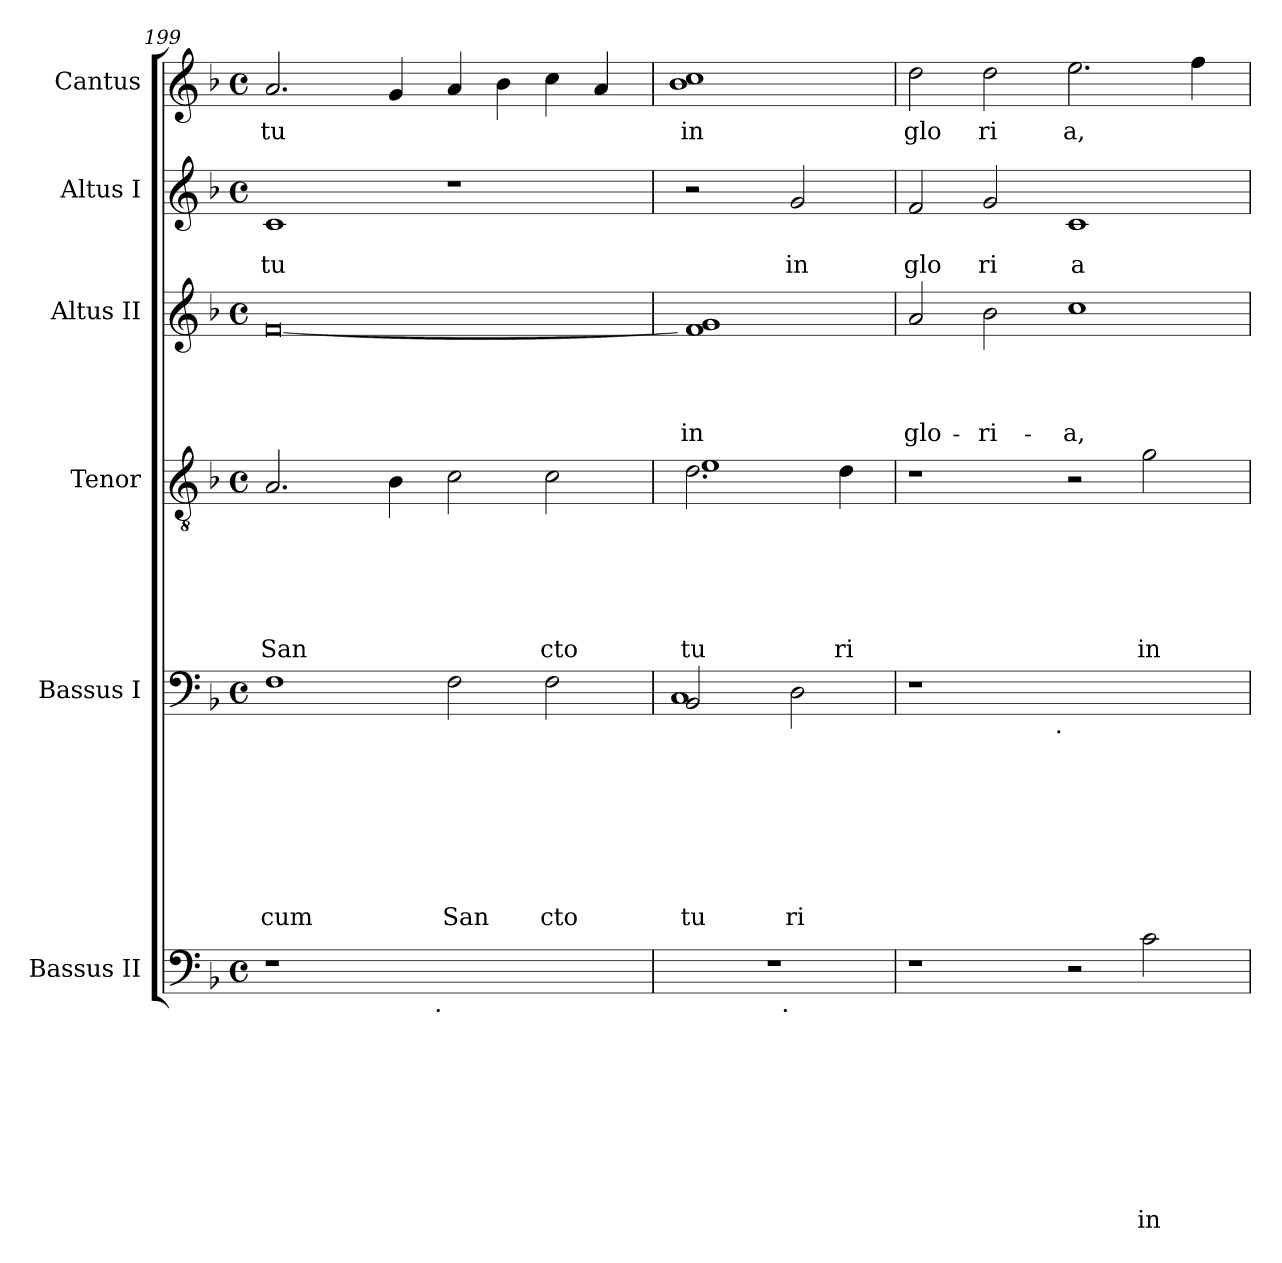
**kern	**text	**text	**text	**text	**text	**text	**text	**text	**text	**kern	**text	**text	**text	**text	**text	**text	**text	**text	**kern	**text	**text	**text	**text	**text	**text	**kern	**text	**text	**text	**text	**kern	**text	**text	**kern	**text
*part6	*part6	*part6	*part6	*part6	*part6	*part6	*part6	*part6	*part6	*part5	*part5	*part5	*part5	*part5	*part5	*part5	*part5	*part5	*part4	*part4	*part4	*part4	*part4	*part4	*part4	*part3	*part3	*part3	*part3	*part3	*part2	*part2	*part2	*part1	*part1
*staff6	*staff6	*staff6	*staff6	*staff6	*staff6	*staff6	*staff6	*staff6	*staff6	*staff5	*staff5	*staff5	*staff5	*staff5	*staff5	*staff5	*staff5	*staff5	*staff4	*staff4	*staff4	*staff4	*staff4	*staff4	*staff4	*staff3	*staff3	*staff3	*staff3	*staff3	*staff2	*staff2	*staff2	*staff1	*staff1
*I"Bassus II	*	*	*	*	*	*	*	*	*	*I"Bassus I	*	*	*	*	*	*	*	*	*I"Tenor	*	*	*	*	*	*	*I"Altus II	*	*	*	*	*I"Altus I	*	*	*I"Cantus	*
*I'B II	*	*	*	*	*	*	*	*	*	*I'B I	*	*	*	*	*	*	*	*	*I'T	*	*	*	*	*	*	*I'A II	*	*	*	*	*I'A I	*	*	*	*
*clefF4	*	*	*	*	*	*	*	*	*	*clefF4	*	*	*	*	*	*	*	*	*clefGv2	*	*	*	*	*	*	*clefG2	*	*	*	*	*clefG2	*	*	*clefG2	*
*k[b-]	*	*	*	*	*	*	*	*	*	*k[b-]	*	*	*	*	*	*	*	*	*k[b-]	*	*	*	*	*	*	*k[b-]	*	*	*	*	*k[b-]	*	*	*k[b-]	*
*F:	*	*	*	*	*	*	*	*	*	*F:	*	*	*	*	*	*	*	*	*F:	*	*	*	*	*	*	*F:	*	*	*	*	*F:	*	*	*F:	*
*M4/4	*	*	*	*	*	*	*	*	*	*M4/4	*	*	*	*	*	*	*	*	*M4/4	*	*	*	*	*	*	*M4/4	*	*	*	*	*M4/4	*	*	*M4/4	*
*met(c)	*	*	*	*	*	*	*	*	*	*met(c)	*	*	*	*	*	*	*	*	*met(c)	*	*	*	*	*	*	*met(c)	*	*	*	*	*met(c)	*	*	*met(c)	*
=199	=199	=199	=199	=199	=199	=199	=199	=199	=199	=199	=199	=199	=199	=199	=199	=199	=199	=199	=199	=199	=199	=199	=199	=199	=199	=199	=199	=199	=199	=199	=199	=199	=199	=199	=199
!	!	!	!	!	!	!	!	!	!	!	!	!	!	!	!	!	!	!LO:LY:b	!	!	!	!	!	!	!LO:LY:b	!	!	!	!	!	!	!	!LO:LY:b	!	!LO:LY:b
*^	*	*	*	*	*	*	*	*	*	*	*	*	*	*	*	*	*	*	*	*	*	*	*	*	*	*	*	*	*	*	*	*	*	*	*
1r	2ryy	.	.	.	.	.	.	.	.	.	1F	.	.	.	.	.	.	.	cum	2.A/	.	.	.	.	.	San	[<0f	.	.	.	.	1c	.	tu	2.a/	tu
.	4...ryy	.	.	.	.	.	.	.	.	.	.	.	.	.	.	.	.	.	.	.	.	.	.	.	.	.	.	.	.	.	.	.	.	.	.	.
.	.	.	.	.	.	.	.	.	.	.	.	.	.	.	.	.	.	.	.	4B-\	.	.	.	.	.	.	.	.	.	.	.	.	.	.	4g/	.
!	!LO:TX:b:t=.	!	!	!	!	!	!	!	!	!	!	!	!	!	!	!	!	!	!	!	!	!	!	!	!	!	!	!	!	!	!	!	!	!	!	!
.	1ryy	.	.	.	.	.	.	.	.	.	.	.	.	.	.	.	.	.	.	.	.	.	.	.	.	.	.	.	.	.	.	.	.	.	.	.
!	!	!	!	!	!	!	!	!	!	!	!	!	!	!	!	!	!	!	!LO:LY:b	!	!	!	!	!	!	!	!	!	!	!	!	!	!	!	!	!
1ryy	.	.	.	.	.	.	.	.	.	.	2F\	.	.	.	.	.	.	.	San	2c\	.	.	.	.	.	.	.	.	.	.	.	1r	.	.	4a/	.
.	.	.	.	.	.	.	.	.	.	.	.	.	.	.	.	.	.	.	.	.	.	.	.	.	.	.	.	.	.	.	.	.	.	.	4b-\	.
!	!	!	!	!	!	!	!	!	!	!	!	!	!	!	!	!	!	!	!LO:LY:b	!	!	!	!	!	!	!LO:LY:b	!	!	!	!	!	!	!	!	!	!
.	.	.	.	.	.	.	.	.	.	.	2F\	.	.	.	.	.	.	.	cto	2c\	.	.	.	.	.	cto	.	.	.	.	.	.	.	.	4cc\	.
.	.	.	.	.	.	.	.	.	.	.	.	.	.	.	.	.	.	.	.	.	.	.	.	.	.	.	.	.	.	.	.	.	.	.	4a/	.
.	32ryy	.	.	.	.	.	.	.	.	.	.	.	.	.	.	.	.	.	.	.	.	.	.	.	.	.	.	.	.	.	.	.	.	.	.	.
=200	=200	=200	=200	=200	=200	=200	=200	=200	=200	=200	=200	=200	=200	=200	=200	=200	=200	=200	=200	=200	=200	=200	=200	=200	=200	=200	=200	=200	=200	=200	=200	=200	=200	=200	=200	=200
!	!	!	!	!	!	!	!	!	!	!	!	!	!	!	!	!	!	!	!LO:LY:b	!	!	!	!	!	!	!	!	!	!	!	!	!	!	!	!	!
*	*	*	*	*	*	*	*	*	*	*	*^	*	*	*	*	*	*	*	*	*	*	*	*	*	*	*	*	*	*	*	*	*	*	*	*	*
!	!	!	!	!	!	!	!	!	!	!	!	!	!	!	!	!	!	!	!	!LO:LY:b	!	!	!	!	!	!	!LO:LY:b	!	!	!	!	!	!	!	!	!	!
*	*	*	*	*	*	*	*	*	*	*	*	*	*	*	*	*	*	*	*	*	*^	*	*	*	*	*	*	*	*	*	*	*	*	*	*	*	*
!	!	!	!	!	!	!	!	!	!	!	!	!	!	!	!	!	!	!	!	!	!	!	!	!	!	!	!	!LO:LY:b	!	!	!	!	!LO:LY:b	!	!	!	!	!LO:LY:b
1r	4ryy	.	.	.	.	.	.	.	.	.	2BB-/	1C	.	.	.	.	.	.	.	tu	2.d\	1e	.	.	.	.	.	tu	1f] 1g	.	.	.	in	2r	.	.	1b- 1cc	in
.	8...ryy	.	.	.	.	.	.	.	.	.	.	.	.	.	.	.	.	.	.	.	.	.	.	.	.	.	.	.	.	.	.	.	.	.	.	.	.	.
!	!LO:TX:b:t=.	!	!	!	!	!	!	!	!	!	!	!	!	!	!	!	!	!	!	!	!	!	!	!	!	!	!	!	!	!	!	!	!	!	!	!	!	!
.	2ryy	.	.	.	.	.	.	.	.	.	.	.	.	.	.	.	.	.	.	.	.	.	.	.	.	.	.	.	.	.	.	.	.	.	.	.	.	.
!	!	!	!	!	!	!	!	!	!	!	!	!	!	!	!	!	!	!	!	!LO:LY:b	!	!	!	!	!	!	!	!	!	!	!	!	!	!	!	!LO:LY:b	!	!
.	.	.	.	.	.	.	.	.	.	.	2D\	.	.	.	.	.	.	.	.	ri	.	.	.	.	.	.	.	.	.	.	.	.	.	2g/	.	in	.	.
!	!	!	!	!	!	!	!	!	!	!	!	!	!	!	!	!	!	!	!	!	!	!	!	!	!	!	!	!LO:LY:b	!	!	!	!	!	!	!	!	!	!
.	.	.	.	.	.	.	.	.	.	.	.	.	.	.	.	.	.	.	.	.	4d\	.	.	.	.	.	.	ri	.	.	.	.	.	.	.	.	.	.
.	64ryy	.	.	.	.	.	.	.	.	.	.	.	.	.	.	.	.	.	.	.	.	.	.	.	.	.	.	.	.	.	.	.	.	.	.	.	.	.
=201	=201	=201	=201	=201	=201	=201	=201	=201	=201	=201	=201	=201	=201	=201	=201	=201	=201	=201	=201	=201	=201	=201	=201	=201	=201	=201	=201	=201	=201	=201	=201	=201	=201	=201	=201	=201	=201	=201
!	!	!	!	!	!	!	!	!	!	!	!	!	!	!	!	!	!	!	!	!	!	!	!	!	!	!	!	!	!	!	!	!	!LO:LY:b	!	!	!LO:LY:b	!	!LO:LY:b
*v	*v	*	*	*	*	*	*	*	*	*	*	*	*	*	*	*	*	*	*	*	*v	*v	*	*	*	*	*	*	*	*	*	*	*	*	*	*	*	*
1r	.	.	.	.	.	.	.	.	.	1r	2ryy	.	.	.	.	.	.	.	.	1r	.	.	.	.	.	.	2a/	.	.	.	glo-	2f/	.	glo	2dd\	glo
!	!	!	!	!	!	!	!	!	!	!	!	!	!	!	!	!	!	!	!	!	!	!	!	!	!	!	!	!	!	!	!LO:LY:b	!	!	!LO:LY:b	!	!LO:LY:b
.	.	.	.	.	.	.	.	.	.	.	4...ryy	.	.	.	.	.	.	.	.	.	.	.	.	.	.	.	2b-\	.	.	.	-ri-	2g/	.	ri	2dd\	ri
!	!	!	!	!	!	!	!	!	!	!	!LO:TX:b:t=.	!	!	!	!	!	!	!	!	!	!	!	!	!	!	!	!	!	!	!	!	!	!	!	!	!
.	.	.	.	.	.	.	.	.	.	.	1ryy	.	.	.	.	.	.	.	.	.	.	.	.	.	.	.	.	.	.	.	.	.	.	.	.	.
!	!	!	!	!	!	!	!	!	!	!	!	!	!	!	!	!	!	!	!	!	!	!	!	!	!	!	!	!	!	!	!LO:LY:b	!	!	!LO:LY:b	!	!LO:LY:b
2r	.	.	.	.	.	.	.	.	.	1ryy	.	.	.	.	.	.	.	.	.	2r	.	.	.	.	.	.	1cc	.	.	.	-a,	1c	.	a	2.ee\	a,
!	!	!	!	!	!	!	!	!	!LO:LY:b	!	!	!	!	!	!	!	!	!	!	!	!	!	!	!	!	!LO:LY:b	!	!	!	!	!	!	!	!	!	!
2c\	.	.	.	.	.	.	.	.	in	.	.	.	.	.	.	.	.	.	.	2g\	.	.	.	.	.	in	.	.	.	.	.	.	.	.	.	.
.	.	.	.	.	.	.	.	.	.	.	.	.	.	.	.	.	.	.	.	.	.	.	.	.	.	.	.	.	.	.	.	.	.	.	4ff\	.
.	.	.	.	.	.	.	.	.	.	.	32ryy	.	.	.	.	.	.	.	.	.	.	.	.	.	.	.	.	.	.	.	.	.	.	.	.	.
*	*	*	*	*	*	*	*	*	*	*v	*v	*	*	*	*	*	*	*	*	*	*	*	*	*	*	*	*	*	*	*	*	*	*	*	*	*
=	=	=	=	=	=	=	=	=	=	=	=	=	=	=	=	=	=	=	=	=	=	=	=	=	=	=	=	=	=	=	=	=	=	=	=
*-	*-	*-	*-	*-	*-	*-	*-	*-	*-	*-	*-	*-	*-	*-	*-	*-	*-	*-	*-	*-	*-	*-	*-	*-	*-	*-	*-	*-	*-	*-	*-	*-	*-	*-	*-
